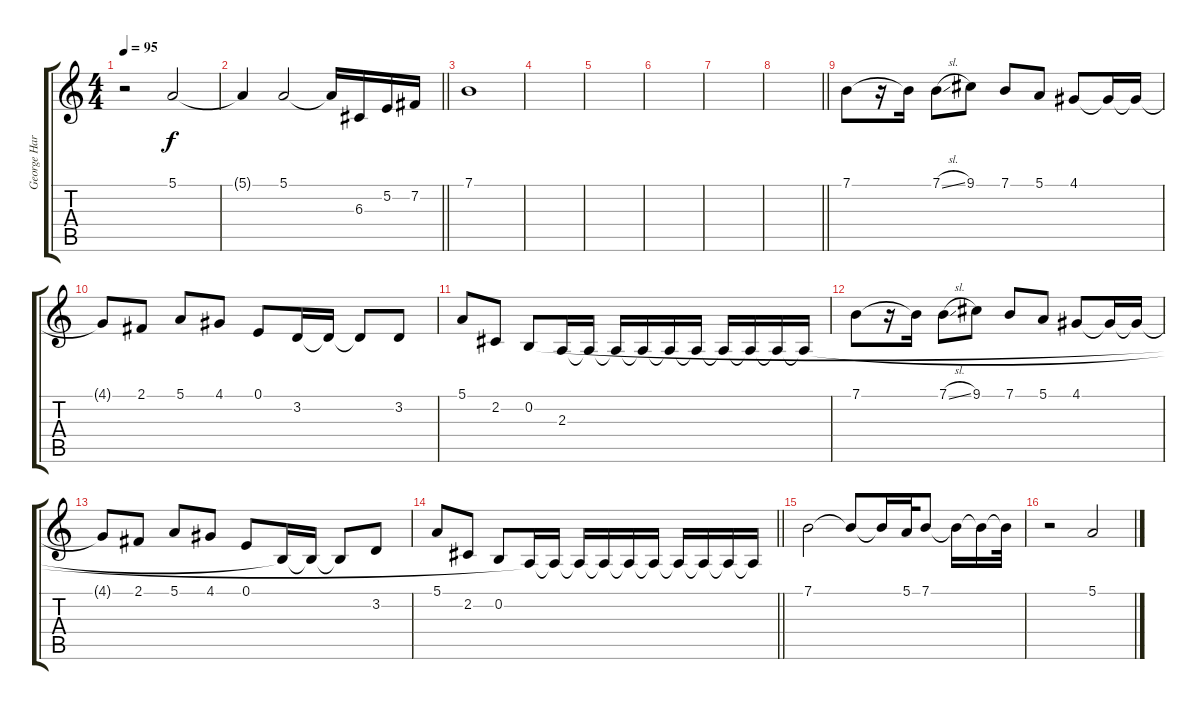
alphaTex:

\track ("George Harrison Sitar" "George Har") {instrument sitar}
\staff {score tabs}
\tuning (E4 B3 G3 D3 A2 E2) {hide}
\ts (4 4)
\tempo 95
\clef g2
\ks c
r.2{dy f} 5.1.2 |
\barLineRight lightlight
5.1{t}.4 5.1.2 5.1{t}.16 6.3.16 5.2.16 7.2.16 |
7.1.1 |
|
|
|
|
\barLineRight lightlight
|
7.1.8 r.16 7.1{t}.16 7.1{sl}.8 9.1.8 7.1.8 5.1.8 4.1.8 4.1{t}.16 4.1{t}.16 |
4.1{t}.8 2.1.8 5.1.8 4.1.8 0.1.8 3.2.16 3.2{t}.16 3.2{t}.8 3.2.8 |
5.1.8 2.2.8 0.2.8 2.3.16 2.3{t}.16 2.3{t}.16 2.3{t}.16 2.3{t}.16 2.3{t}.16 2.3{t}.16 2.3{t}.16 2.3{t}.16 2.3{t}.16 |
7.1.8 r.16 7.1{t}.16 7.1{sl}.8 9.1.8 7.1.8 5.1.8 4.1.8 4.1{t}.16 4.1{t}.16 |
4.1{t}.8 2.1.8 5.1.8 4.1.8 0.1.8 0.2{t}.16 0.2{t}.16 0.2{t}.8 3.2.8 |
\barLineRight lightlight
5.1.8 2.2.8 0.2.8 2.3{t}.16 2.3{t}.16 2.3{t}.16 2.3{t}.16 2.3{t}.16 2.3{t}.16 2.3{t}.16 2.3{t}.16 2.3{t}.16 2.3{t}.16 |
7.1.2 7.1{t}.8 7.1{t}.16 5.1.32 7.1.8 7.1{t}.16 7.1{t}.16 7.1{t}.32 |
r.2 5.1.2
